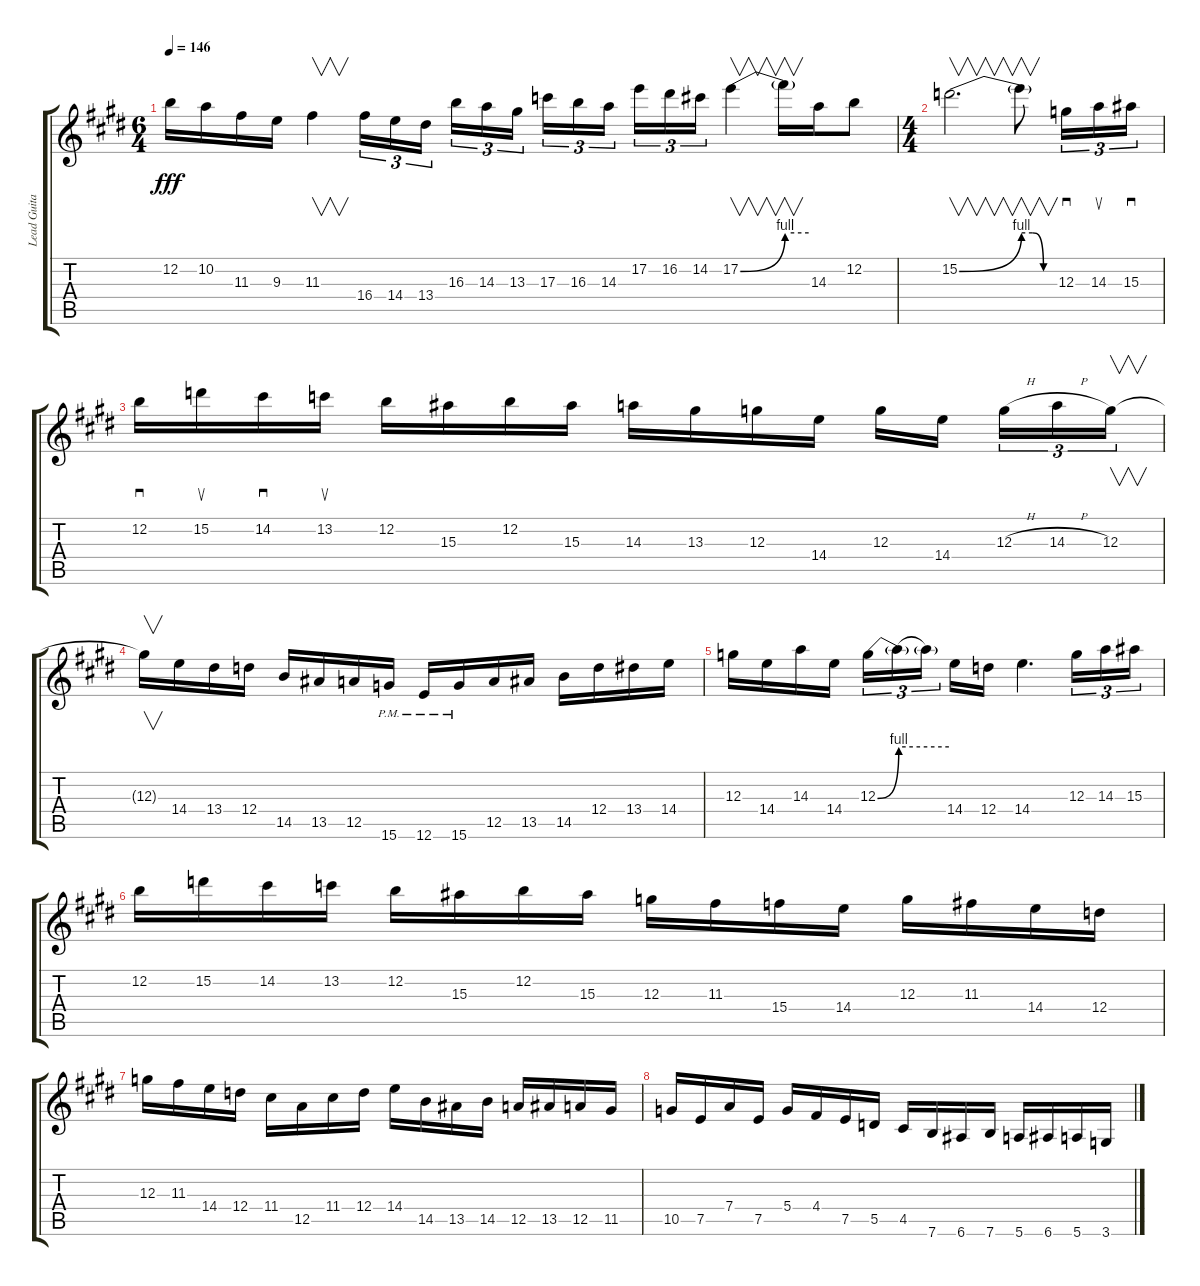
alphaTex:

\track ("Lead Guitar" "Lead Guita") {instrument distortionguitar}
\staff {score tabs}
\tuning (E4 B3 G3 D3 A2 E2) {hide}
\ts (6 4)
\tempo 146
\clef g2
\ks c#minor
12.2.16{dy fff} 10.2.16 11.3.16 9.3.16 11.3.4{v} 16.4.16{tu (3 2)} 14.4.16{tu (3 2)} 13.4.16{tu (3 2) beam splitsecondary} 16.3.16{tu (3 2)} 14.3.16{tu (3 2)} 13.3.16{tu (3 2)} 17.3.16{tu (3 2)} 16.3.16{tu (3 2)} 14.3.16{tu (3 2) beam splitsecondary} 17.2.16{tu (3 2)} 16.2.16{tu (3 2)} 14.2.16{tu (3 2)} 17.2{be (bend 0 0 60 4)}.4{v} 17.2{be (hold 0 4 60 4) t}.16{v} 14.3.16 12.2.8 |
\ts (4 4)
\ks e
15.2{be (bend 0 0 60 4)}.2{v d} 15.2{be (custom 0 4 20 4 40 0 60 0) t}.8{v} 12.3.16{sd tu (3 2)} 14.3.16{su tu (3 2)} 15.3.16{sd tu (3 2)} |
\ks c#minor
12.2.16{sd} 15.2.16{su} 14.2.16{sd} 13.2.16{su} 12.2.16 15.3.16 12.2.16 15.3.16 14.3.16 13.3.16 12.3.16 14.4.16 12.3.16 14.4.16{beam splitsecondary} 12.3{h}.16{tu (3 2)} 14.3{h}.16{tu (3 2)} 12.3.16{v tu (3 2)} |
12.3{t}.16{v} 14.4.16 13.4.16 12.4.16 14.5.16 13.5.16 12.5.16 15.6{pm}.16 12.6{pm}.16 15.6{pm}.16 12.5.16 13.5.16 14.5.16 12.4.16 13.4.16 14.4.16 |
\ks e
12.3.16 14.4.16 14.3.16 14.4.16 12.3{be (bend 0 0 60 4)}.16{tu (3 2)} 12.3{be (hold 0 4 60 4) t}.16{tu (3 2)} 12.3{t}.16{tu (3 2) beam splitsecondary} 14.4.16 12.4.16 14.4.4{d} 12.3.16{tu (3 2)} 14.3.16{tu (3 2)} 15.3.16{tu (3 2)} |
\ks c#minor
12.2.16 15.2.16 14.2.16 13.2.16 12.2.16 15.3.16 12.2.16 15.3.16 12.3.16 11.3.16 15.4.16 14.4.16 12.3.16 11.3.16 14.4.16 12.4.16 |
\ks e
12.3.16 11.3.16 14.4.16 12.4.16 11.4.16 12.5.16 11.4.16 12.4.16 14.4.16 14.5.16 13.5.16 14.5.16 12.5.16 13.5.16 12.5.16 11.5.16 |
\ks c#minor
10.5.16 7.5.16 7.4.16 7.5.16 5.4.16 4.4.16 7.5.16 5.5.16 4.5.16 7.6.16 6.6.16 7.6.16 5.6.16 6.6.16 5.6.16 3.6.16
